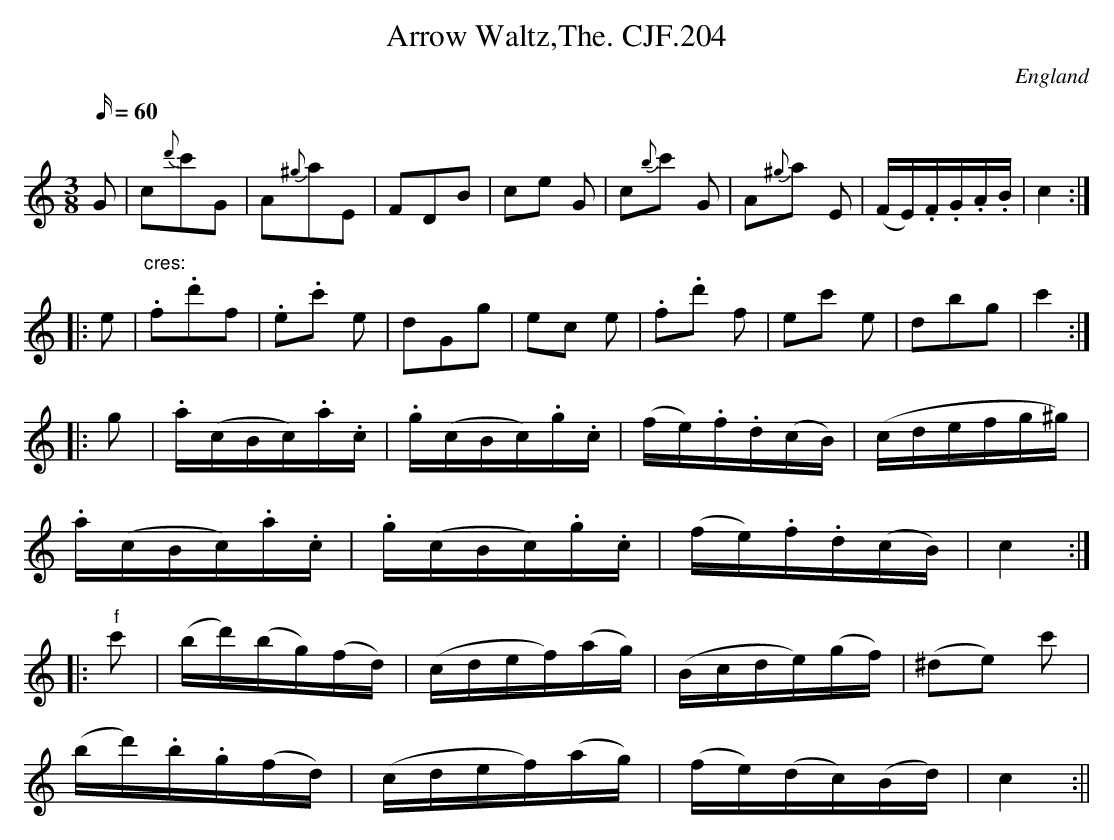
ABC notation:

X:1
T:Arrow Waltz,The. CJF.204
M:3/8
L:1/16
Q:60
O:England
K:C
G2|c2{d'}c'2G2|A2{^g}a2E2|F2D2B2|c2e2 G2|c2{b}c'2 G2|A2{^g}a2 E2|\
(FE).F.G.A.B|c4:||:!e2|"cres:".f2.d'2f2|.e2.c'2 e2|
d2G2g2|e2c2 e2|.f2.d'2 f2|e2c'2 e2|d2b2g2|c'4:||:!g2|\
.a(cBc).a.c|.g(cBc).g.c|(fe).f.d(cB)|
(cdefg^g)|!.a(cBc).a.c|.g(cBc).g.c|(fe).f.d(cB)|c4:||:!"f"c'2|\
(bd')(bg)(fd)|(cdef)(ag)|(Bcde)(gf)|
(^d2e2) c'2|!(bd').b.g(fd)|(cdef)(ag)|(fe)(dc)(Bd)|c4:||
